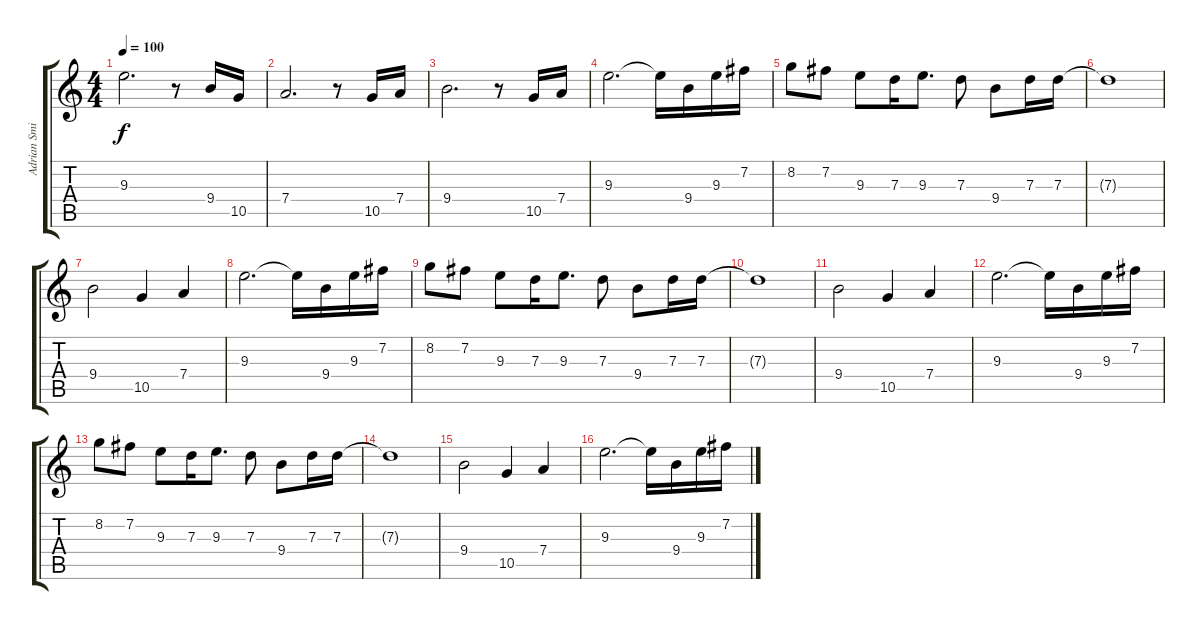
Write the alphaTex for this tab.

\track ("Adrian Smith" "Adrian Smi") {instrument overdrivenguitar}
\staff {score tabs}
\tuning (E4 B3 G3 D3 A2 E2) {hide}
\ts (4 4)
\tempo 100
\clef g2
\ks c
9.3.2{d dy f} r.8 9.4.16 10.5.16 |
7.4.2{d} r.8 10.5.16 7.4.16 |
9.4.2{d} r.8 10.5.16 7.4.16 |
9.3.2{d} 9.3{t}.16 9.4.16 9.3.16 7.2.16 |
8.2.8 7.2.8 9.3.8 7.3.16 9.3.8{d} 7.3.8 9.4.8 7.3.16 7.3.16 |
7.3{t}.1 |
9.4.2 10.5.4 7.4.4 |
9.3.2{d} 9.3{t}.16 9.4.16 9.3.16 7.2.16 |
8.2.8 7.2.8 9.3.8 7.3.16 9.3.8{d} 7.3.8 9.4.8 7.3.16 7.3.16 |
7.3{t}.1 |
9.4.2 10.5.4 7.4.4 |
9.3.2{d} 9.3{t}.16 9.4.16 9.3.16 7.2.16 |
8.2.8 7.2.8 9.3.8 7.3.16 9.3.8{d} 7.3.8 9.4.8 7.3.16 7.3.16 |
7.3{t}.1 |
9.4.2 10.5.4 7.4.4 |
9.3.2{d} 9.3{t}.16 9.4.16 9.3.16 7.2.16
